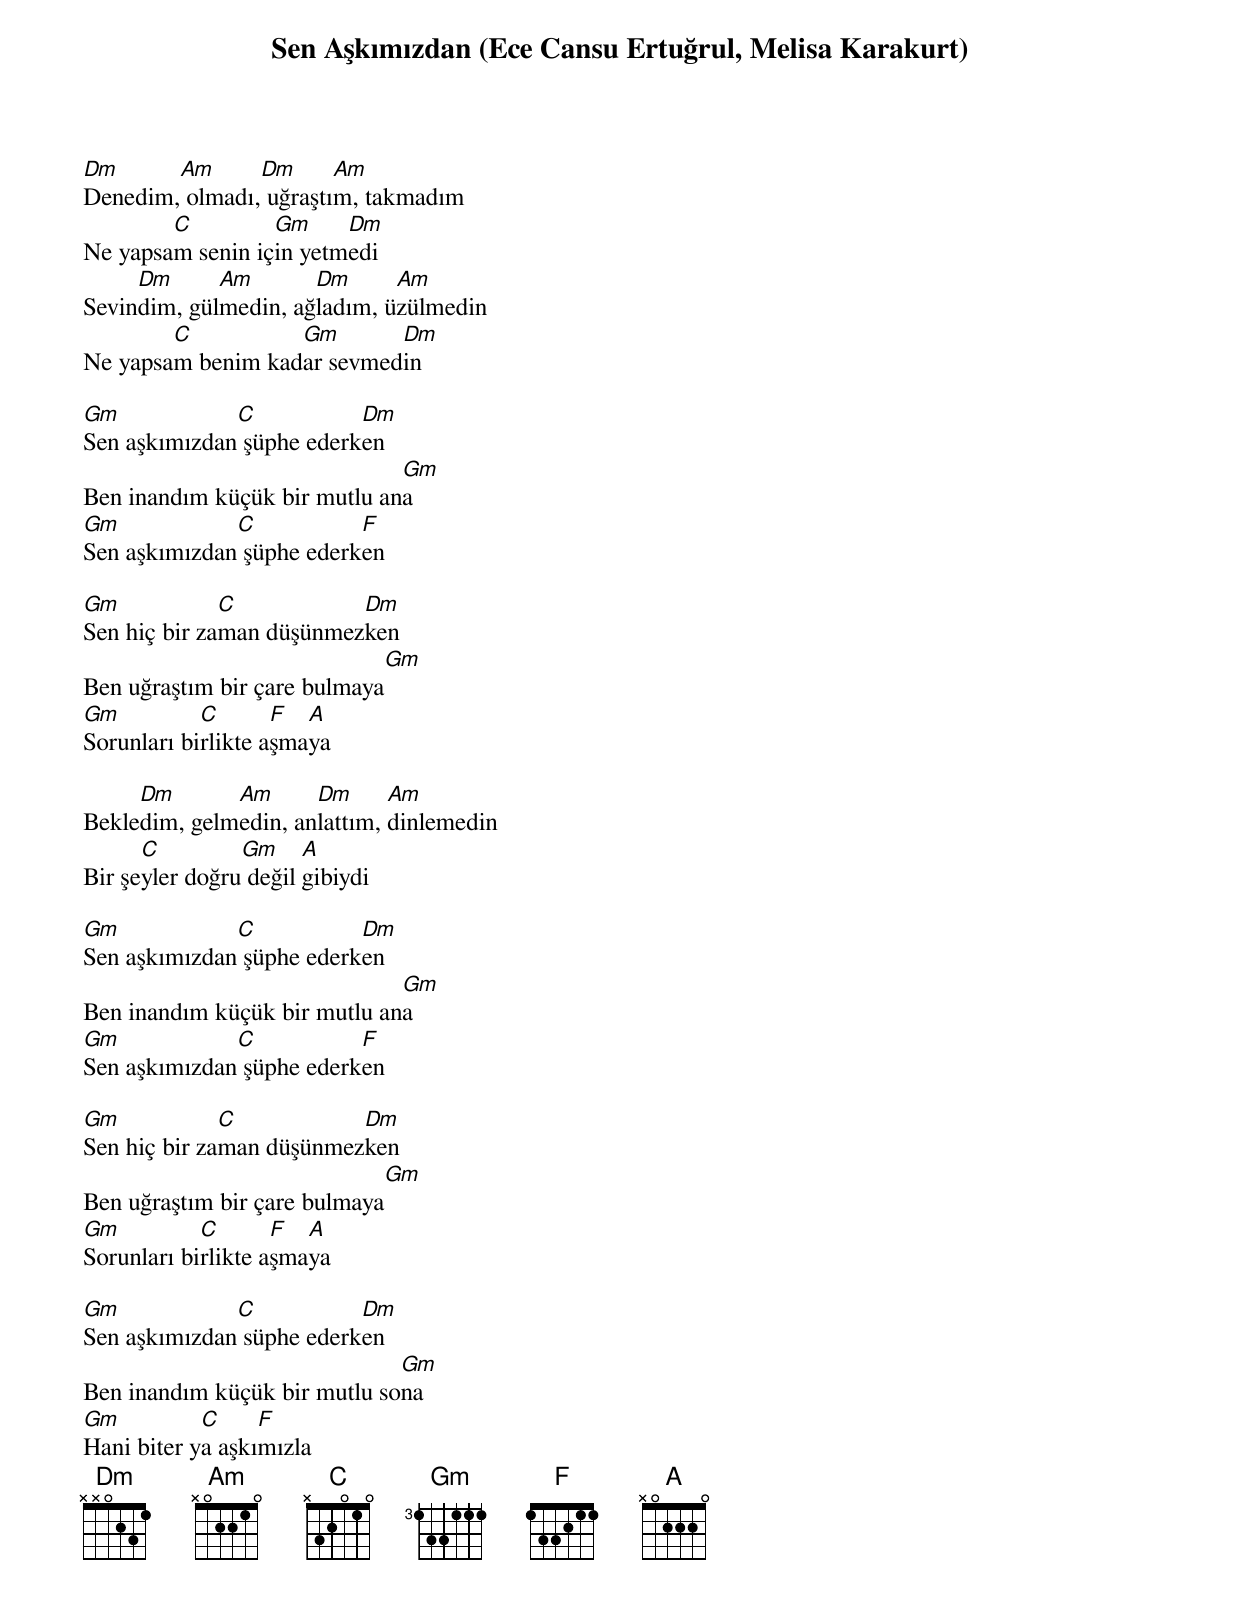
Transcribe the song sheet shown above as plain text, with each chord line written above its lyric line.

{title: Sen Aşkımızdan (Ece Cansu Ertuğrul, Melisa Karakurt)}
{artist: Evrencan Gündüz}

Dm      Am      Dm      Am
Denedim, olmadı, uğraştım, takmadım
        C         Gm     Dm
Ne yapsam senin için yetmedi
     Dm      Am       Dm      Am
Sevindim, gülmedin, ağladım, üzülmedin
        C          Gm       Dm
Ne yapsam benim kadar sevmedin

Gm            C           Dm
Sen aşkımızdan şüphe ederken
                              Gm
Ben inandım küçük bir mutlu ana
Gm            C           F
Sen aşkımızdan şüphe ederken

Gm            C           Dm
Sen hiç bir zaman düşünmezken
                              Gm
Ben uğraştım bir çare bulmaya
Gm          C       F  A
Sorunları birlikte aşmaya

     Dm       Am      Dm      Am
Bekledim, gelmedin, anlattım, dinlemedin
      C         Gm     A
Bir şeyler doğru değil gibiydi

Gm            C           Dm
Sen aşkımızdan şüphe ederken
                              Gm
Ben inandım küçük bir mutlu ana
Gm            C           F
Sen aşkımızdan şüphe ederken

Gm            C           Dm
Sen hiç bir zaman düşünmezken
                              Gm
Ben uğraştım bir çare bulmaya
Gm          C       F  A
Sorunları birlikte aşmaya

Gm            C           Dm
Sen aşkımızdan süphe ederken
                              Gm
Ben inandım küçük bir mutlu sona
Gm          C     F
Hani biter ya aşkımızla
